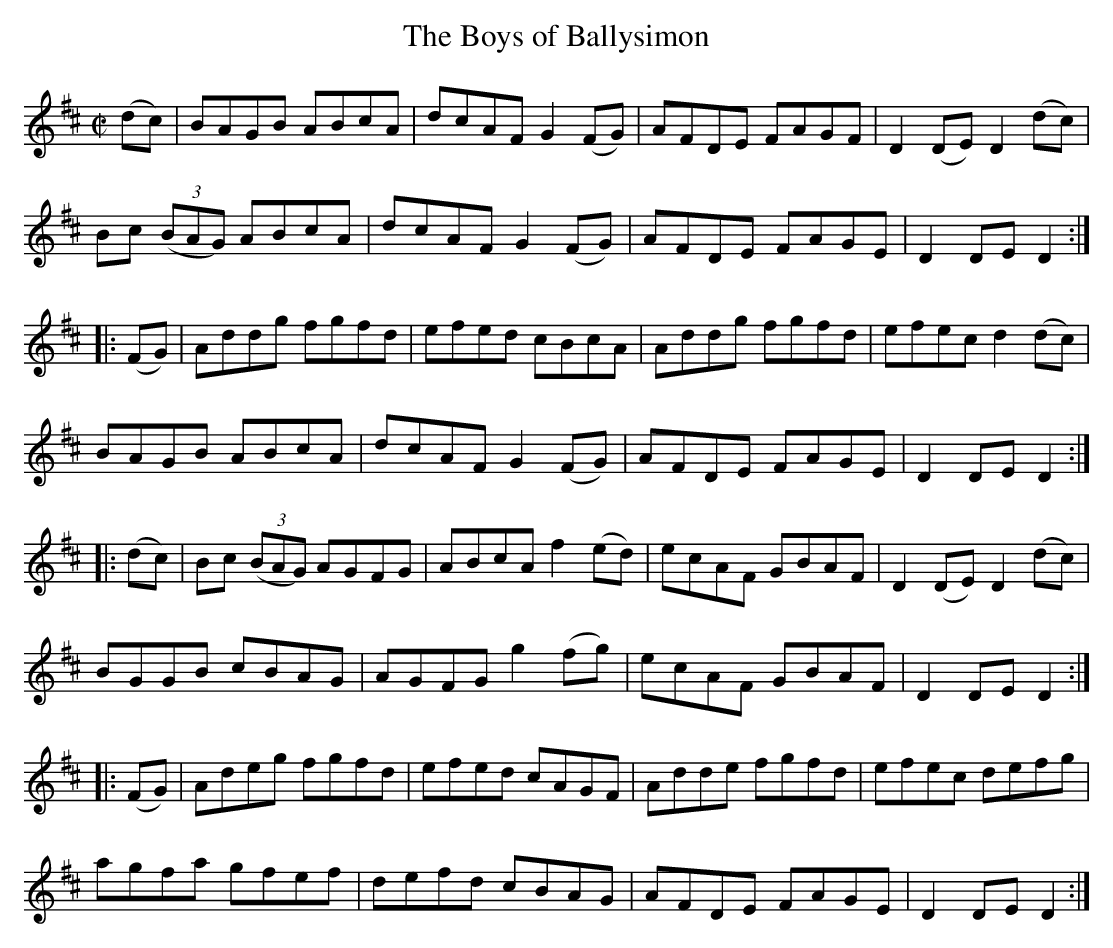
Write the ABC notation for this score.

X:1
T: The Boys of Ballysimon
M: C|
L: 1/8
K: D
(dc)|BAGB ABcA|dcAF G2 (FG)|AFDE FAGF|D2 (DE) D2 (dc)|
Bc (3(BAG) ABcA|dcAF G2 (FG)|AFDE FAGE|D2 DE D2:|
|:(FG)|Addg fgfd|efed cBcA|Addg fgfd|efec d2 (dc)|
BAGB ABcA|dcAF G2 (FG)|AFDE FAGE|D2 DE D2:|
|:(dc)|Bc (3(BAG) AGFG|ABcA f2 (ed)|ecAF GBAF|D2 (DE) D2 (dc)|
BGGB cBAG|AGFG g2 (fg)|ecAF GBAF|D2 DE D2:|
|:(FG)|Adeg fgfd|efed cAGF|Adde fgfd|efec defg|
agfa gfef|defd cBAG|AFDE FAGE|D2 DE D2:|
